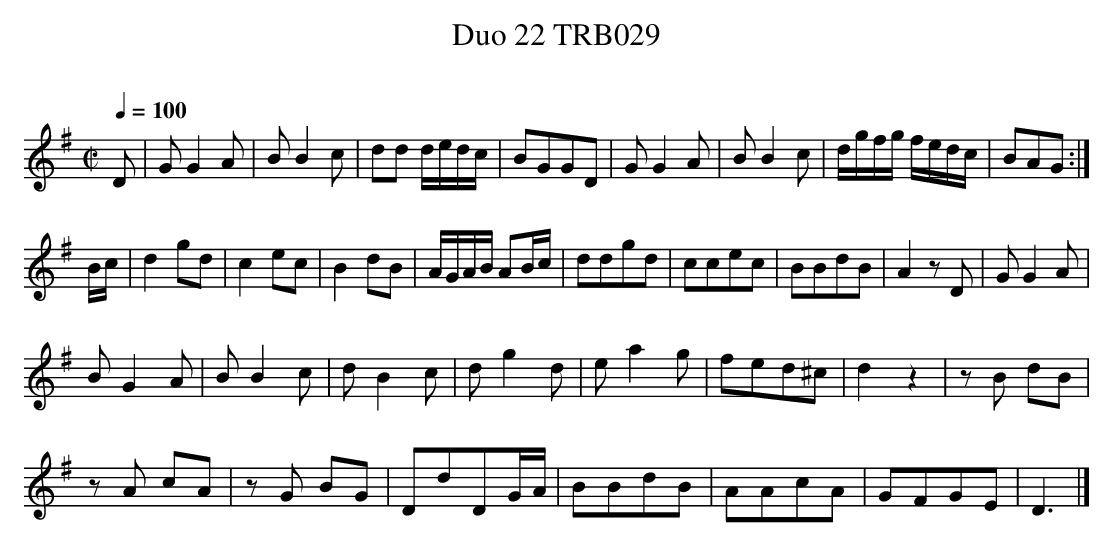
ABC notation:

X:1
T:Duo 22 TRB029
Q:1/4=100
L:1/8
M:C|
O:
K:G
D | G G2 A | B B2 c | dd d/e/d/c/ | BGGD | G G2 A | B B2 c | d/g/f/g/ f/e/d/c/ | BAG :|
B/c/ | d2 gd | c2 ec | B2 dB | A/G/A/B/ AB/c/ | ddgd | ccec | BBdB | A2 z D | G G2 A |
B G2 A | B B2 c |d B2 c | d g2 d | e a2 g | fed^c | d2 z2 | z B dB |
z A cA | z G BG | DdDG/A/ | BBdB | AAcA | GFGE | D3 |]
